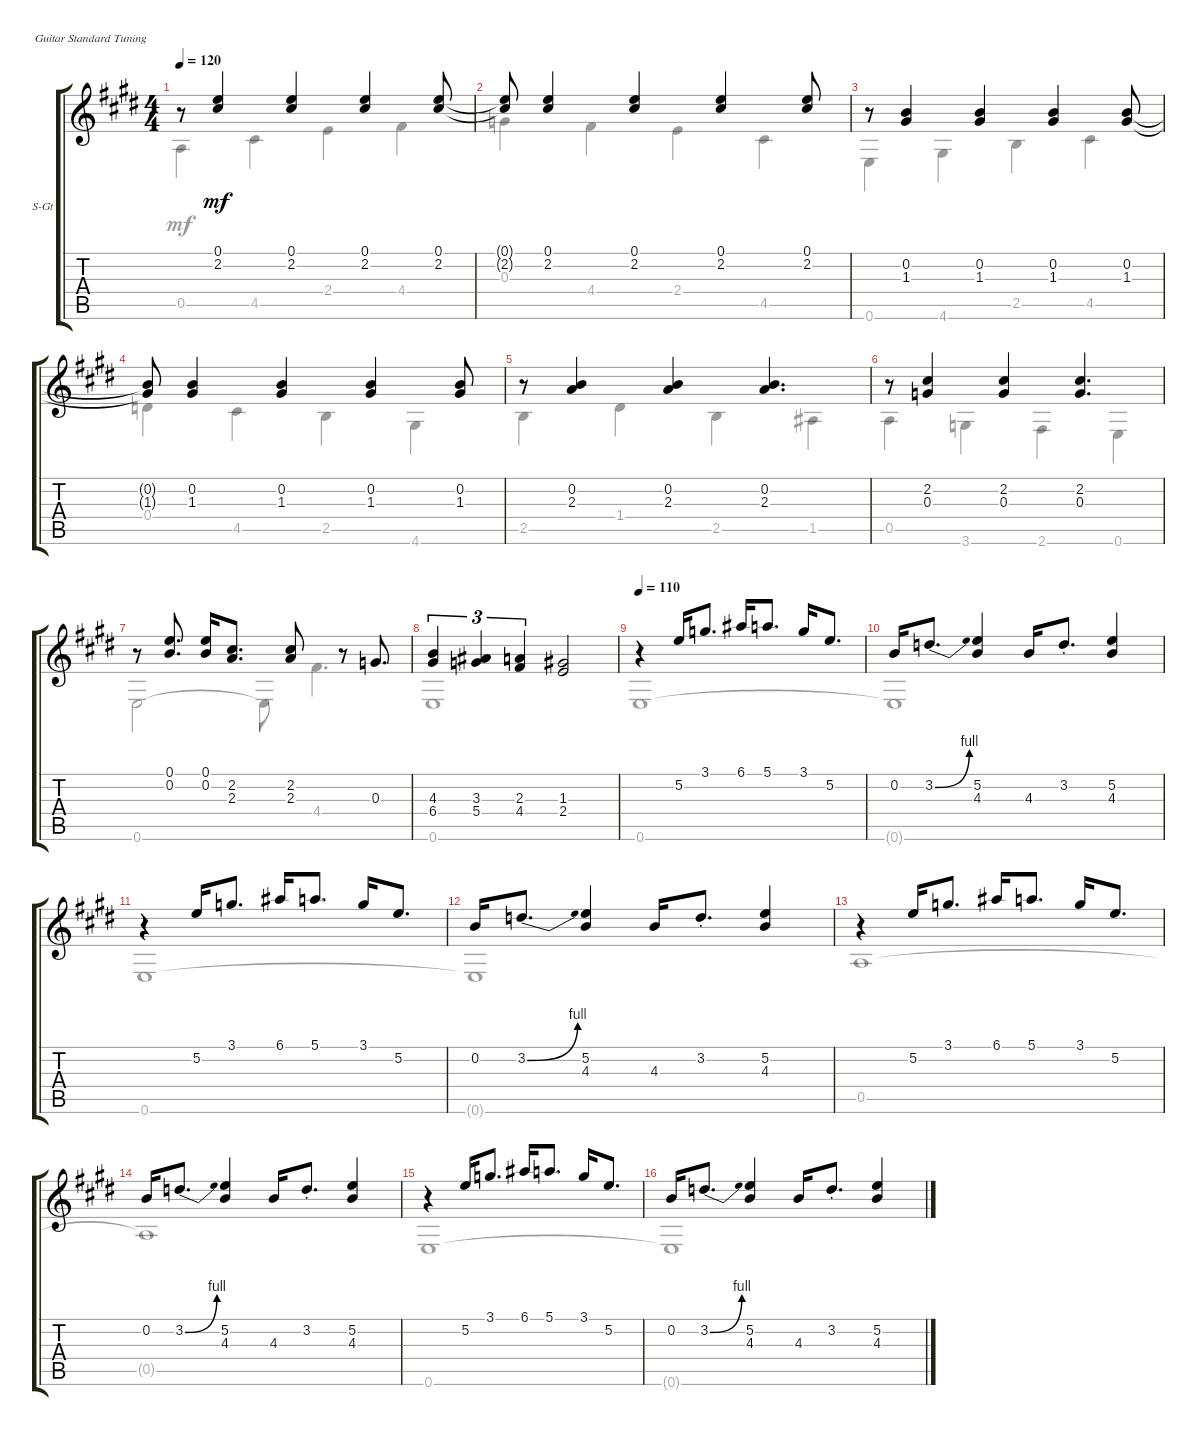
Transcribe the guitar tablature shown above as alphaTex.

\defaultSystemsLayout 4
\bracketExtendMode groupsimilarinstruments
\firstSystemTrackNameOrientation horizontal
\otherSystemsTrackNameOrientation horizontal
\track ("Steel Guitar" "S-Gt") {instrument acousticguitarsteel}
\staff {score tabs}
\tuning (E4 B3 G3 D3 A2 E2)
\voice
\ts (4 4)
\tempo 120
\clef g2
\ks e
r.8{dy mf} (2.2 0.1).4 (0.1 2.2).4 (2.2 0.1).4 (0.1 2.2).8 |
(0.1{t} 2.2{t}).8 (2.2 0.1).4 (0.1 2.2).4 (2.2 0.1).4 (0.1 2.2).8 |
r.8 (1.3 0.2).4 (1.3 0.2).4 (1.3 0.2).4 (1.3 0.2).8 |
(0.2{t} 1.3{t}).8 (1.3 0.2).4 (1.3 0.2).4 (1.3 0.2).4 (1.3 0.2).8 |
r.8 (2.3 0.2).4 (2.3 0.2).4 (0.2 2.3).4{d} |
r.8 (0.3 2.2).4 (2.2 0.3).4 (0.3 2.2).4{d} |
r.8 (0.1 0.2).8{d} (0.2 0.1).16 (2.2 2.3).8{d} (2.3 2.2).8 r.8 0.3.8{d} |
(6.4 4.3).4{tu (3 2)} (5.4 3.3).4{tu (3 2)} (4.4 2.3).4{tu (3 2)} (2.4 1.3).2 |
\tempo 110
r.4 5.2.16 3.1.8{d} 6.1.16 5.1.8{d} 3.1.16 5.2.8{d} |
0.2.16 3.2{be (bend 0 0 15 4)}.8{d} (4.3 5.2).4 4.3.16 3.2{st}.8{d} (4.3 5.2).4 |
r.4 5.2.16 3.1.8{d} 6.1.16 5.1.8{d} 3.1.16 5.2.8{d} |
0.2.16 3.2{be (bend 0 0 15 4)}.8{d} (4.3 5.2).4 4.3.16 3.2{st}.8{d} (4.3 5.2).4 |
r.4 5.2.16 3.1.8{d} 6.1.16 5.1.8{d} 3.1.16 5.2.8{d} |
0.2.16 3.2{be (bend 0 0 15 4)}.8{d} (4.3 5.2).4 4.3.16 3.2{st}.8{d} (4.3 5.2).4 |
r.4 5.2.16 3.1.8{d} 6.1.16 5.1.8{d} 3.1.16 5.2.8{d} |
0.2.16 3.2{be (bend 0 0 15 4)}.8{d} (4.3 5.2).4 4.3.16 3.2{st}.8{d} (4.3 5.2).4
\voice
\clef g2
\ottava regular
\simile none
\ks e
0.5.4{dy mf} 4.5.4 2.4.4 4.4.4 |
0.3.4 4.4.4 2.4.4 4.5.4 |
0.6.4 4.6.4 2.5.4 4.5.4 |
0.4.4 4.5.4 2.5.4 4.6.4 |
2.5.4 1.4.4 2.5.4 1.5.4 |
0.5.4 3.6.4 2.6.4 0.6.4 |
0.6.2 0.6{t}.8 4.4.4{d} |
0.6.1 |
0.6.1 |
0.6{t}.1 |
0.6.1 |
0.6{t}.1 |
0.5.1 |
0.5{t}.1 |
0.6.1 |
0.6{t}.1
